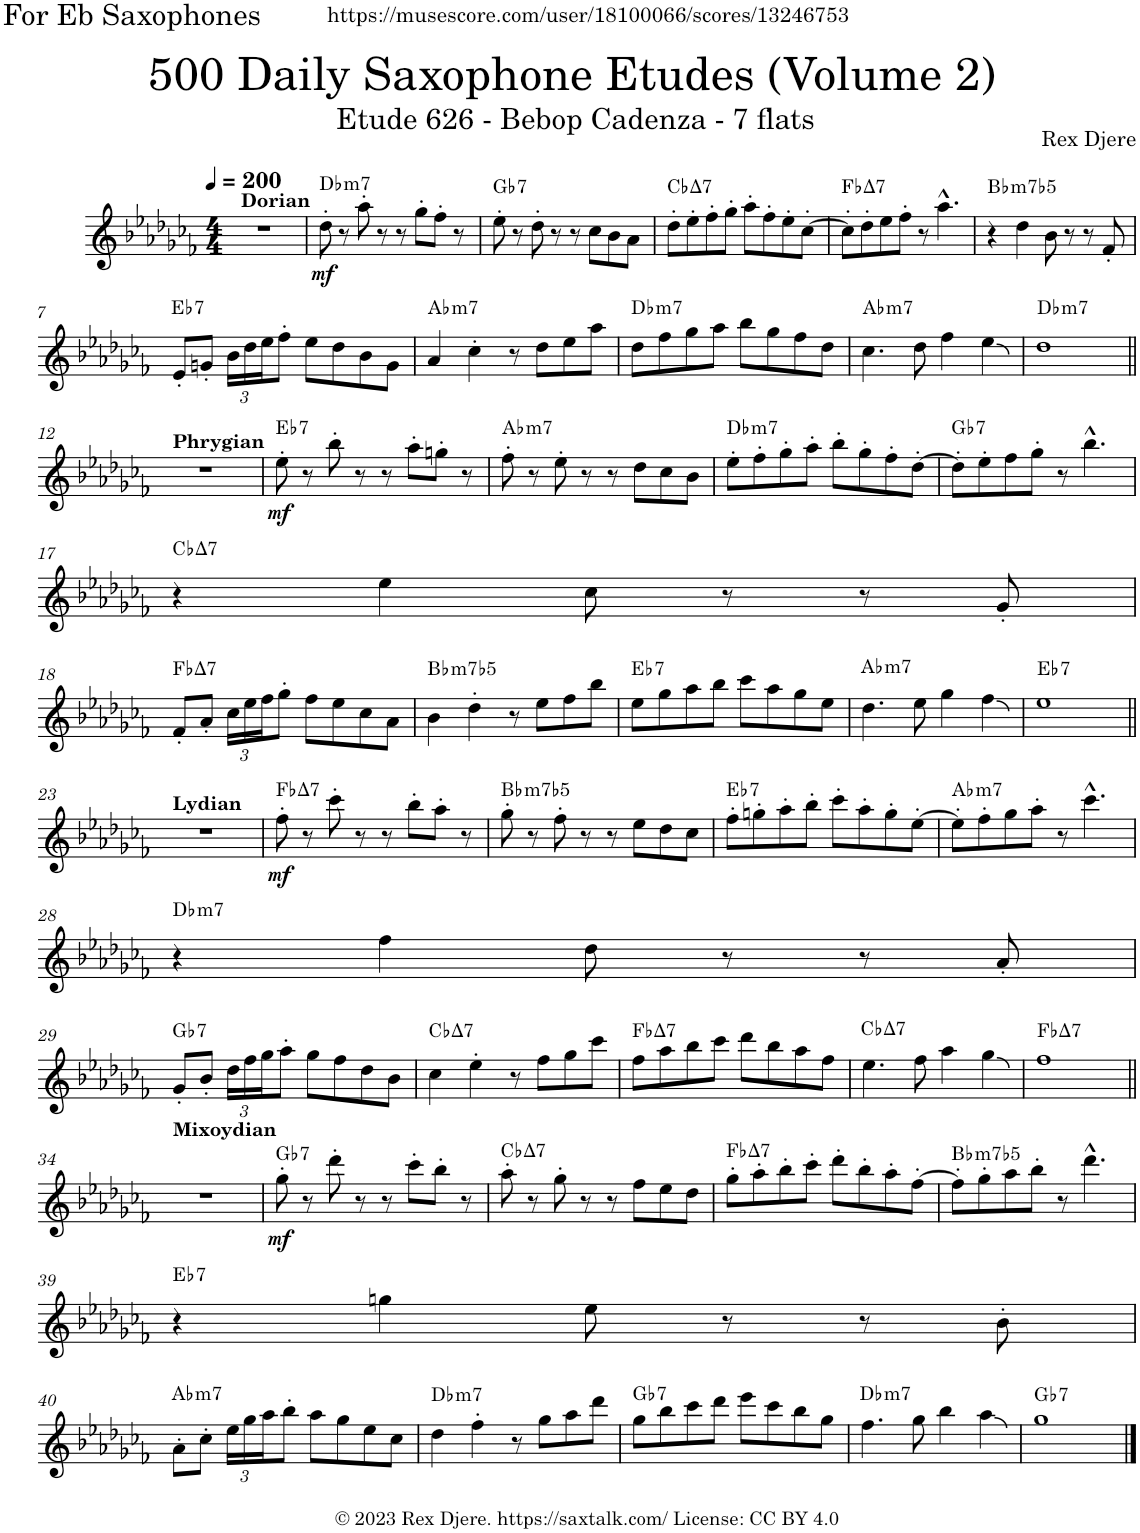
**kern	**dynam	**harte
*part1	*part1	*part1
*staff1	*staff1	*
*I"Alto Saxophone	*	*
*I'A. Sax.	*	*
*clefG2	*	*
*Trd5c9	*	*
*k[b-e-a-d-g-c-f-]	*	*
*M4/4	*	*
*MM200	*	*
=1	=1	=1
!LO:TX:a:B:t=Dorian	!	!
1r	.	.
=2	=2	=2
!	!LO:DY:b	!LO:H:kt=m7
8dd-'\	mf	Db:min7
8r	.	.
8aa-'\	.	.
8r	.	.
8r	.	.
8gg-'\L	.	.
8ff-'\J	.	.
8r	.	.
=3	=3	=3
!	!	!LO:H:kt=7
8ee-'\	.	Gb:7
8r	.	.
8dd-'\	.	.
8r	.	.
8r	.	.
8cc-\L	.	.
8b-\	.	.
8a-\J	.	.
=4	=4	=4
!	!	!LO:H:kt=7
8dd-'\L	.	Cb:maj7
8ee-'\	.	.
8ff-'\	.	.
8gg-'\J	.	.
8aa-'\L	.	.
8ff-'\	.	.
8ee-'\	.	.
[8cc-'\J	.	.
=5	=5	=5
!	!	!LO:H:kt=7
8cc-'\L]	.	Fb:maj7
8dd-'\	.	.
8ee-\	.	.
8ff-'\J	.	.
8r	.	.
4.aa-^^\	.	.
=6	=6	=6
!	!	!LO:H:kt=m7b5
4r	.	Bb:hdim7
4dd-\	.	.
8b-\	.	.
8r	.	.
8r	.	.
8f-'/	.	.
!!LO:LB:g=z
=7	=7	=7
!	!	!LO:H:kt=7
8e-'/L	.	Eb:7
8gn'/J	.	.
*Xbrackettup	*	*
24b-\LL	.	.
24dd-\	.	.
24ee-\J	.	.
8ff-'\J	.	.
8ee-\L	.	.
8dd-\	.	.
8b-\	.	.
8g\J	.	.
=8	=8	=8
!	!	!LO:H:kt=m7
4a-/	.	Ab:min7
4cc-'\	.	.
8r	.	.
8dd-\L	.	.
8ee-\	.	.
8aa-\J	.	.
=9	=9	=9
!	!	!LO:H:kt=m7
8dd-\L	.	Db:min7
8ff-\	.	.
8gg-\	.	.
8aa-\J	.	.
8bb-\L	.	.
8gg-\	.	.
8ff-\	.	.
8dd-\J	.	.
=10	=10	=10
!	!	!LO:H:kt=m7
4.cc-\	.	Ab:min7
8dd-\	.	.
4ff-\	.	.
4ee-\	.	.
=11	=11	=11
!	!	!LO:H:kt=m7
1dd-	.	Db:min7
!!LO:LB:g=z
=12||	=12||	=12||
!LO:TX:a:B:t=Phrygian	!	!
1r	.	.
=13	=13	=13
!	!LO:DY:b	!LO:H:kt=7
8ee-'\	mf	Eb:7
8r	.	.
8bb-'\	.	.
8r	.	.
8r	.	.
8aa-'\L	.	.
8ggn'\J	.	.
8r	.	.
=14	=14	=14
!	!	!LO:H:kt=m7
8ff-'\	.	Ab:min7
8r	.	.
8ee-'\	.	.
8r	.	.
8r	.	.
8dd-\L	.	.
8cc-\	.	.
8b-\J	.	.
=15	=15	=15
!	!	!LO:H:kt=m7
8ee-'\L	.	Db:min7
8ff-'\	.	.
8gg-'\	.	.
8aa-'\J	.	.
8bb-'\L	.	.
8gg-'\	.	.
8ff-'\	.	.
[8dd-'\J	.	.
=16	=16	=16
!	!	!LO:H:kt=7
8dd-'\L]	.	Gb:7
8ee-'\	.	.
8ff-\	.	.
8gg-'\J	.	.
8r	.	.
4.bb-^^\	.	.
!!LO:LB:g=z
=17	=17	=17
!	!	!LO:H:kt=7
4r	.	Cb:maj7
4ee-\	.	.
8cc-\	.	.
8r	.	.
8r	.	.
8g-'/	.	.
!!LO:LB:g=z
=18	=18	=18
!	!	!LO:H:kt=7
8f-'/L	.	Fb:maj7
8a-'/J	.	.
24cc-\LL	.	.
24ee-\	.	.
24ff-\J	.	.
8gg-'\J	.	.
8ff-\L	.	.
8ee-\	.	.
8cc-\	.	.
8a-\J	.	.
=19	=19	=19
!	!	!LO:H:kt=m7b5
4b-\	.	Bb:hdim7
4dd-'\	.	.
8r	.	.
8ee-\L	.	.
8ff-\	.	.
8bb-\J	.	.
=20	=20	=20
!	!	!LO:H:kt=7
8ee-\L	.	Eb:7
8gg-\	.	.
8aa-\	.	.
8bb-\J	.	.
8ccc-\L	.	.
8aa-\	.	.
8gg-\	.	.
8ee-\J	.	.
=21	=21	=21
!	!	!LO:H:kt=m7
4.dd-\	.	Ab:min7
8ee-\	.	.
4gg-\	.	.
4ff-\	.	.
=22	=22	=22
!	!	!LO:H:kt=7
1ee-	.	Eb:7
!!LO:LB:g=z
=23||	=23||	=23||
!LO:TX:a:B:t=Lydian	!	!
1r	.	.
=24	=24	=24
!	!LO:DY:b	!LO:H:kt=7
8ff-'\	mf	Fb:maj7
8r	.	.
8ccc-'\	.	.
8r	.	.
8r	.	.
8bb-'\L	.	.
8aa-'\J	.	.
8r	.	.
=25	=25	=25
!	!	!LO:H:kt=m7b5
8gg-'\	.	Bb:hdim7
8r	.	.
8ff-'\	.	.
8r	.	.
8r	.	.
8ee-\L	.	.
8dd-\	.	.
8cc-\J	.	.
=26	=26	=26
!	!	!LO:H:kt=7
8ff-'\L	.	Eb:7
8ggn'\	.	.
8aa-'\	.	.
8bb-'\J	.	.
8ccc-'\L	.	.
8aa-'\	.	.
8gg'\	.	.
[8ee-'\J	.	.
=27	=27	=27
!	!	!LO:H:kt=m7
8ee-'\L]	.	Ab:min7
8ff-'\	.	.
8gg-\	.	.
8aa-'\J	.	.
8r	.	.
4.ccc-^^\	.	.
!!LO:LB:g=z
=28	=28	=28
!	!	!LO:H:kt=m7
4r	.	Db:min7
4ff-\	.	.
8dd-\	.	.
8r	.	.
8r	.	.
8a-'/	.	.
!!LO:LB:g=z
=29	=29	=29
!	!	!LO:H:kt=7
8g-'/L	.	Gb:7
8b-'/J	.	.
24dd-\LL	.	.
24ff-\	.	.
24gg-\J	.	.
8aa-'\J	.	.
8gg-\L	.	.
8ff-\	.	.
8dd-\	.	.
8b-\J	.	.
=30	=30	=30
!	!	!LO:H:kt=7
4cc-\	.	Cb:maj7
4ee-'\	.	.
8r	.	.
8ff-\L	.	.
8gg-\	.	.
8ccc-\J	.	.
=31	=31	=31
!	!	!LO:H:kt=7
8ff-\L	.	Fb:maj7
8aa-\	.	.
8bb-\	.	.
8ccc-\J	.	.
8ddd-\L	.	.
8bb-\	.	.
8aa-\	.	.
8ff-\J	.	.
=32	=32	=32
!	!	!LO:H:kt=7
4.ee-\	.	Cb:maj7
8ff-\	.	.
4aa-\	.	.
4gg-\	.	.
=33	=33	=33
!	!	!LO:H:kt=7
1ff-	.	Fb:maj7
!!LO:LB:g=z
=34||	=34||	=34||
!LO:TX:a:B:t=Mixoydian	!	!
1r	.	.
=35	=35	=35
!	!LO:DY:b	!LO:H:kt=7
8gg-'\	mf	Gb:7
8r	.	.
8ddd-'\	.	.
8r	.	.
8r	.	.
8ccc-'\L	.	.
8bb-'\J	.	.
8r	.	.
=36	=36	=36
!	!	!LO:H:kt=7
8aa-'\	.	Cb:maj7
8r	.	.
8gg-'\	.	.
8r	.	.
8r	.	.
8ff-\L	.	.
8ee-\	.	.
8dd-\J	.	.
=37	=37	=37
!	!	!LO:H:kt=7
8gg-'\L	.	Fb:maj7
8aa-'\	.	.
8bb-'\	.	.
8ccc-'\J	.	.
8ddd-'\L	.	.
8bb-'\	.	.
8aa-'\	.	.
[8ff-'\J	.	.
=38	=38	=38
!	!	!LO:H:kt=m7b5
8ff-'\L]	.	Bb:hdim7
8gg-'\	.	.
8aa-\	.	.
8bb-'\J	.	.
8r	.	.
4.ddd-^^\	.	.
!!LO:LB:g=z
=39	=39	=39
!	!	!LO:H:kt=7
4r	.	Eb:7
4ggn\	.	.
8ee-\	.	.
8r	.	.
8r	.	.
8b-'\	.	.
!!LO:LB:g=z
=40	=40	=40
!	!	!LO:H:kt=m7
8a-'\L	.	Ab:min7
8cc-'\J	.	.
24ee-\LL	.	.
24gg-\	.	.
24aa-\J	.	.
8bb-'\J	.	.
8aa-\L	.	.
8gg-\	.	.
8ee-\	.	.
8cc-\J	.	.
=41	=41	=41
!	!	!LO:H:kt=m7
4dd-\	.	Db:min7
4ff-'\	.	.
8r	.	.
8gg-\L	.	.
8aa-\	.	.
8ddd-\J	.	.
=42	=42	=42
!	!	!LO:H:kt=7
8gg-\L	.	Gb:7
8bb-\	.	.
8ccc-\	.	.
8ddd-\J	.	.
8eee-\L	.	.
8ccc-\	.	.
8bb-\	.	.
8gg-\J	.	.
=43	=43	=43
!	!	!LO:H:kt=m7
4.ff-\	.	Db:min7
8gg-\	.	.
4bb-\	.	.
4aa-\	.	.
=44	=44	=44
!	!	!LO:H:kt=7
1gg-	.	Gb:7
==	==	==
*-	*-	*-
